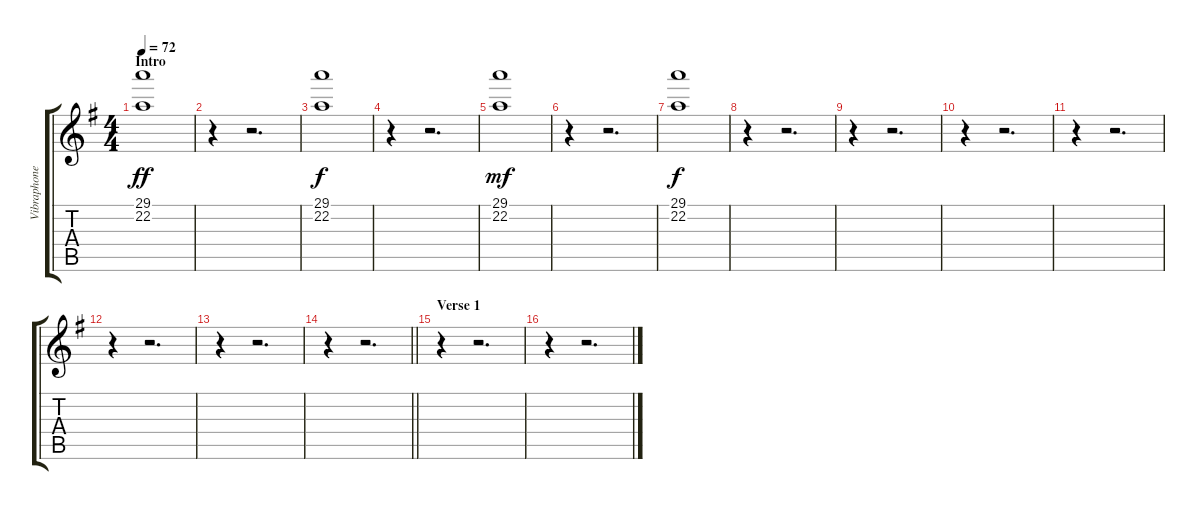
\track ("Vibraphone" "Vibraphone") {instrument vibraphone}
\staff {score tabs}
\tuning (E4 B3 G3 D3 A2 E2) {hide}
\ts (4 4)
\section ("" "Intro")
\tempo 72
\clef g2
\ks eminor
(29.1 22.2).1{dy ff instrument vibraphone} |
r.4 r.2{d} |
(29.1 22.2).1{dy f} |
r.4 r.2{d} |
(29.1 22.2).1{dy mf} |
r.4 r.2{d} |
(29.1 22.2).1{dy f} |
r.4 r.2{d} |
r.4 r.2{d} |
r.4 r.2{d} |
r.4 r.2{d} |
r.4 r.2{d} |
r.4 r.2{d} |
\barLineRight lightlight
r.4 r.2{d} |
\section ("" "Verse 1")
r.4 r.2{d} |
r.4 r.2{d}
